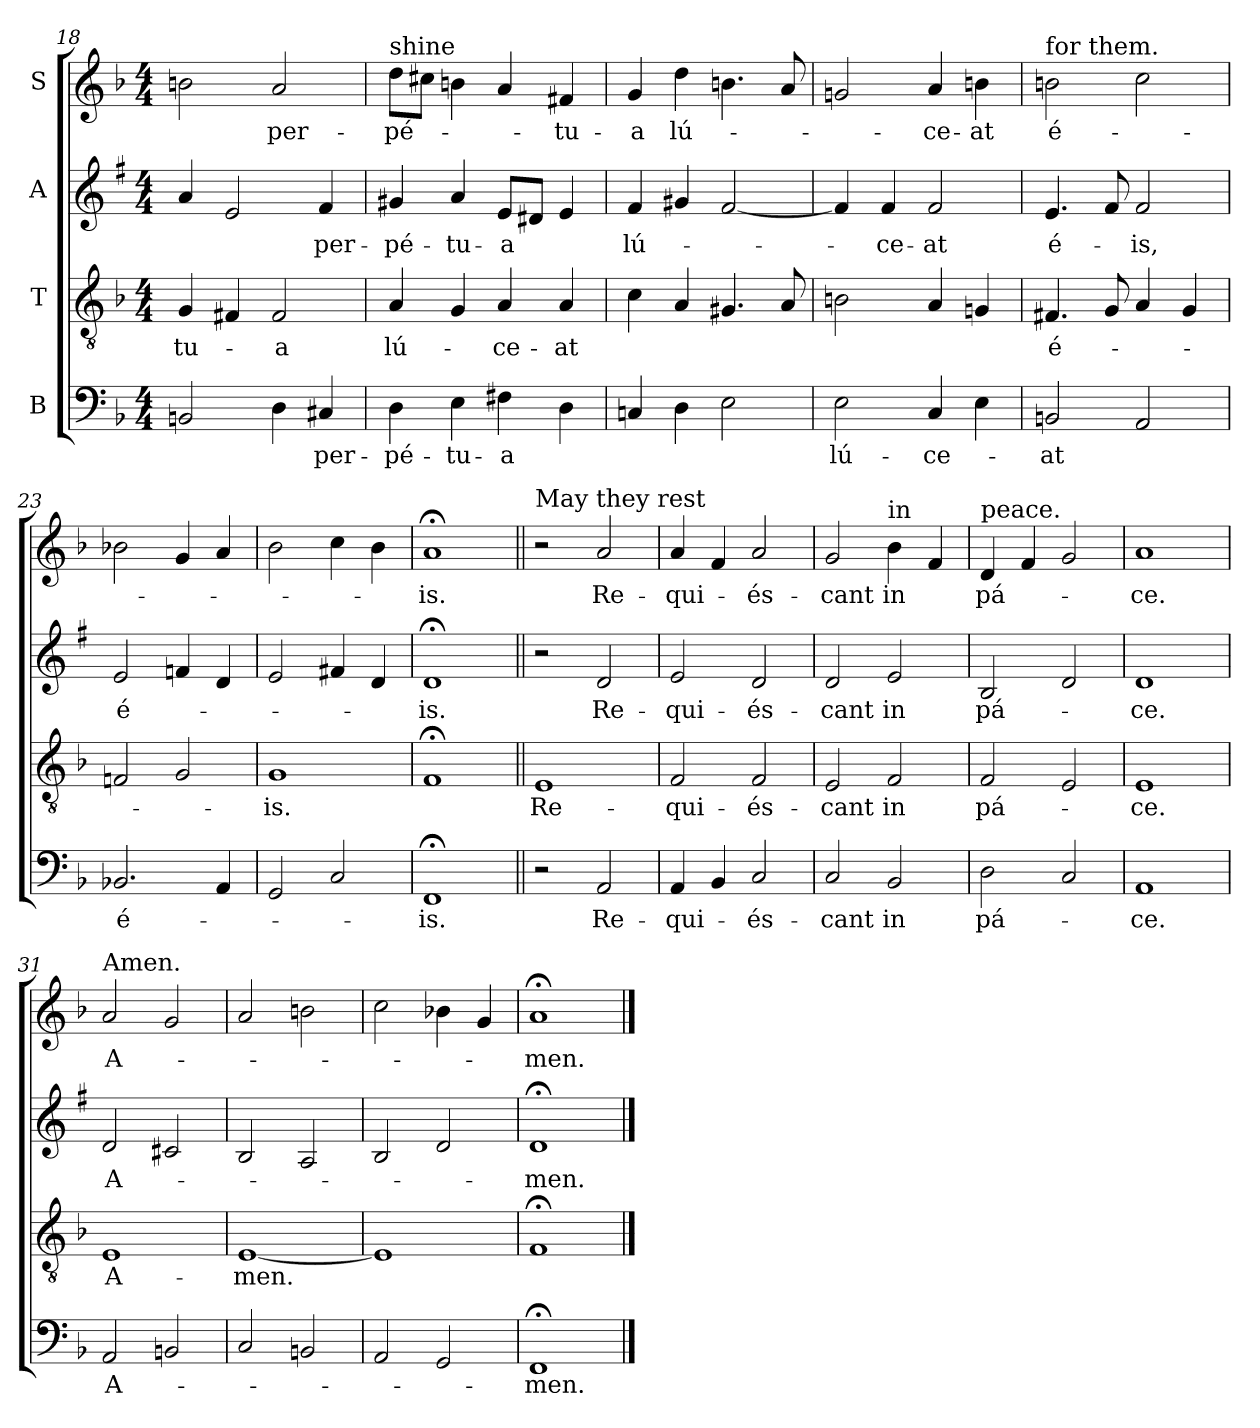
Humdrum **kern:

**kern	**text	**kern	**text	**kern	**text	**kern	**text
*part4	*part4	*part3	*part3	*part2	*part2	*part1	*part1
*staff4	*staff4	*staff3	*staff3	*staff2	*staff2	*staff1	*staff1
*I"B	*	*I"T	*	*I"A	*	*I"S	*
*clefF4	*	*clefGv2	*	*clefG2	*	*clefG2	*
*	*	*	*	*ITrd1c2	*	*	*
*k[b-]	*	*k[b-]	*	*k[b-]	*	*k[b-]	*
*F:	*	*F:	*	*F:	*	*F:	*
*M4/4	*	*M4/4	*	*M4/4	*	*M4/4	*
=18	=18	=18	=18	=18	=18	=18	=18
!	!	!	!LO:LY:b	!	!	!	!
2BBn/	.	4G/	-tu-	4g/	.	2bn\	.
.	.	4F#X/	.	2d/	.	.	.
!	!	!	!LO:LY:b	!	!	!	!LO:LY:b
4D\	.	2F#/	-a	.	.	2a/	per-
!	!LO:LY:b	!	!	!	!LO:LY:b	!	!
4C#X/	per-	.	.	4e/	per-	.	.
=19	=19	=19	=19	=19	=19	=19	=19
!	!	!	!	!	!	!LO:TX:a:t=shine	!
!	!LO:LY:b	!	!LO:LY:b	!	!LO:LY:b	!	!LO:LY:b
4D\	-pé-	4A/	lú-	4f#X/	-pé-	8dd\L	-pé-
.	.	.	.	.	.	8cc#X\J	.
!	!LO:LY:b	!	!	!	!LO:LY:b	!	!
4E\	-tu-	4G/	.	4g/	-tu-	4bn\	.
!	!LO:LY:b	!	!LO:LY:b	!	!LO:LY:b	!	!
4F#X\	-a	4A/	-ce-	8d/L	-a	4a/	.
.	.	.	.	8c#X/J	.	.	.
!	!	!	!LO:LY:b	!	!	!	!LO:LY:b
4D\	.	4A/	-at	4d/	.	4f#X/	-tu-
=20	=20	=20	=20	=20	=20	=20	=20
!	!	!	!	!	!LO:LY:b	!	!LO:LY:b
4Cn/	.	4c\	.	4e/	lú-	4g/	-a
!	!	!	!	!	!	!	!LO:LY:b
4D\	.	4A/	.	4f#X/	.	4dd\	lú-
2E\	.	4.G#X/	.	[2e/	.	4.bn\	.
.	.	8A/	.	.	.	8a/	.
=21	=21	=21	=21	=21	=21	=21	=21
!	!LO:LY:b	!	!	!	!	!	!
2E\	lú-	2Bn\	.	4e/]	.	2gn/	.
!	!	!	!	!	!LO:LY:b	!	!
.	.	.	.	4e/	-ce-	.	.
!	!LO:LY:b	!	!	!	!LO:LY:b	!	!LO:LY:b
4C/	-ce-	4A/	.	2e/	-at	4a/	-ce-
!	!	!	!	!	!	!	!LO:LY:b
4E\	.	4Gn/	.	.	.	4bn\	-at
!!LO:PB:g=z
=22	=22	=22	=22	=22	=22	=22	=22
!	!	!	!	!	!	!LO:TX:a:t=for them.	!
!	!LO:LY:b	!	!LO:LY:b	!	!LO:LY:b	!	!LO:LY:b
2BBn/	-at	4.F#X/	é-	4.d/	é-	2bn\	é-
.	.	8G/	.	8e/	.	.	.
!	!	!	!	!	!LO:LY:b	!	!
2AA/	.	4A/	.	2e/	-is,	2cc\	.
.	.	4G/	.	.	.	.	.
=23	=23	=23	=23	=23	=23	=23	=23
!	!LO:LY:b	!	!	!	!LO:LY:b	!	!
2.BB-X/	é-	2Fn/	.	2d/	é-	2b-X\	.
.	.	2G/	.	4e-X/	.	4g/	.
4AA/	.	.	.	4c/	.	4a/	.
=24	=24	=24	=24	=24	=24	=24	=24
!	!	!	!LO:LY:b	!	!	!	!
2GG/	.	1G	-is.	2d/	.	2b-\	.
2C/	.	.	.	4en/	.	4cc\	.
.	.	.	.	4c/	.	4b-\	.
=25	=25	=25	=25	=25	=25	=25	=25
!	!LO:LY:b	!	!	!	!LO:LY:b	!	!LO:LY:b
1FF;	-is.	1F;	.	1c;	-is.	1a;	-is.
=26||	=26||	=26||	=26||	=26||	=26||	=26||	=26||
!	!	!	!	!	!	!LO:TX:a:t=May they rest	!
!	!	!	!LO:LY:b	!	!	!	!
2r	.	1E	Re-	2r	.	2r	.
!	!LO:LY:b	!	!	!	!LO:LY:b	!	!LO:LY:b
2AA/	Re-	.	.	2c/	Re-	2a/	Re-
=27	=27	=27	=27	=27	=27	=27	=27
!	!LO:LY:b	!	!LO:LY:b	!	!LO:LY:b	!	!LO:LY:b
4AA/	-qui-	2F/	-qui-	2d/	-qui-	4a/	-qui-
4BB-/	.	.	.	.	.	4f/	.
!	!LO:LY:b	!	!LO:LY:b	!	!LO:LY:b	!	!LO:LY:b
2C/	-és-	2F/	-és-	2c/	-és-	2a/	-és-
!!LO:LB:g=z
=28	=28	=28	=28	=28	=28	=28	=28
!	!LO:LY:b	!	!LO:LY:b	!	!LO:LY:b	!	!LO:LY:b
2C/	-cant	2E/	-cant	2c/	-cant	2g/	-cant
!	!	!	!	!	!	!LO:TX:a:t=in	!
!	!LO:LY:b	!	!LO:LY:b	!	!LO:LY:b	!	!LO:LY:b
2BB-/	in	2F/	in	2d/	in	4b-\	in
.	.	.	.	.	.	4f/	.
=29	=29	=29	=29	=29	=29	=29	=29
!	!	!	!	!	!	!LO:TX:a:t=peace.	!
!	!LO:LY:b	!	!LO:LY:b	!	!LO:LY:b	!	!LO:LY:b
2D\	pá-	2F/	pá-	2A/	pá-	4d/	pá-
.	.	.	.	.	.	4f/	.
2C/	.	2E/	.	2c/	.	2g/	.
=30	=30	=30	=30	=30	=30	=30	=30
!	!LO:LY:b	!	!LO:LY:b	!	!LO:LY:b	!	!LO:LY:b
1AA	-ce.	1E	-ce.	1c	-ce.	1a	-ce.
=31	=31	=31	=31	=31	=31	=31	=31
!	!	!	!	!	!	!LO:TX:a:t=Amen.	!
!	!LO:LY:b	!	!LO:LY:b	!	!LO:LY:b	!	!LO:LY:b
2AA/	A-	1E	A-	2c/	A-	2a/	A-
2BBn/	.	.	.	2Bn/	.	2g/	.
=32	=32	=32	=32	=32	=32	=32	=32
!	!	!	!LO:LY:b	!	!	!	!
2C/	.	[1E	-men.	2A/	.	2a/	.
2BBn/	.	.	.	2G/	.	2bn\	.
=33	=33	=33	=33	=33	=33	=33	=33
2AA/	.	1E]	.	2A/	.	2cc\	.
2GG/	.	.	.	2c/	.	4b-X\	.
.	.	.	.	.	.	4g/	.
=34	=34	=34	=34	=34	=34	=34	=34
!	!LO:LY:b	!	!	!	!LO:LY:b	!	!LO:LY:b
1FF;	-men.	1F;	.	1c;	-men.	1a;	-men.
==	==	==	==	==	==	==	==
*-	*-	*-	*-	*-	*-	*-	*-
